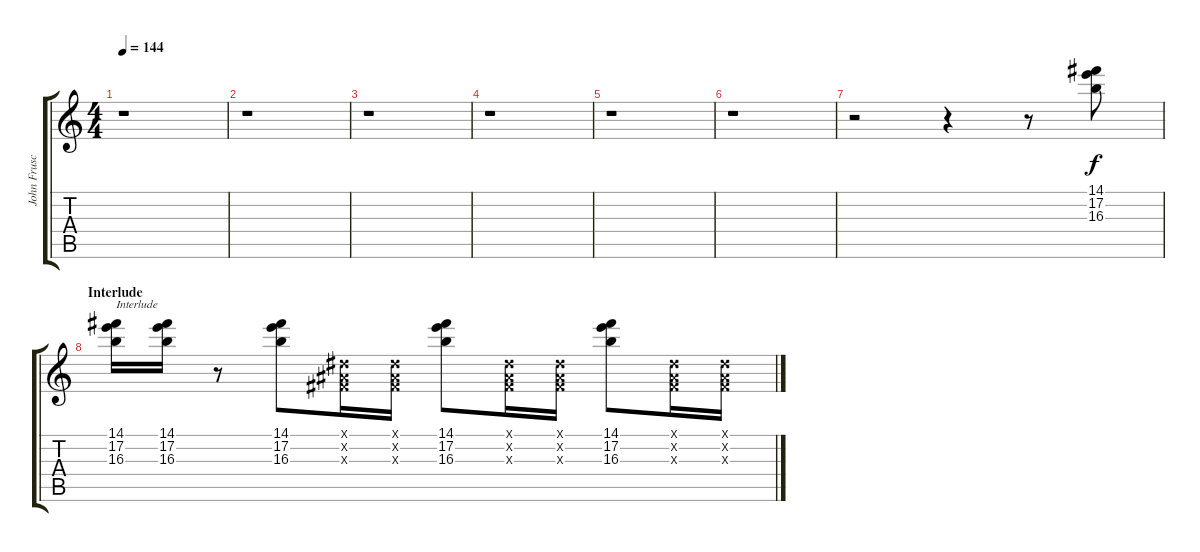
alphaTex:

\track ("John Frusciante" "John Frusc") {instrument electricguitarmuted}
\staff {score tabs}
\tuning (E4 B3 G3 D3 A2 E2) {hide}
\ts (4 4)
\tempo 144
\clef g2
\ks c
r.1{dy f} |
r.1 |
r.1 |
r.1 |
r.1 |
r.1 |
r.2 r.4 r.8 (14.1 17.2 16.3).8 |
\section ("" "Interlude")
(14.1 17.2 16.3).16{txt "Interlude"} (14.1 17.2 16.3).16 r.8 (14.1 17.2 16.3).8 (-1.1{x} -1.2{x} -1.3{x}).16 (-1.1{x} -1.2{x} -1.3{x}).16 (14.1 17.2 16.3).8 (-1.1{x} -1.2{x} -1.3{x}).16 (-1.1{x} -1.2{x} -1.3{x}).16 (14.1 17.2 16.3).8 (-1.1{x} -1.2{x} -1.3{x}).16 (-1.1{x} -1.2{x} -1.3{x}).16
